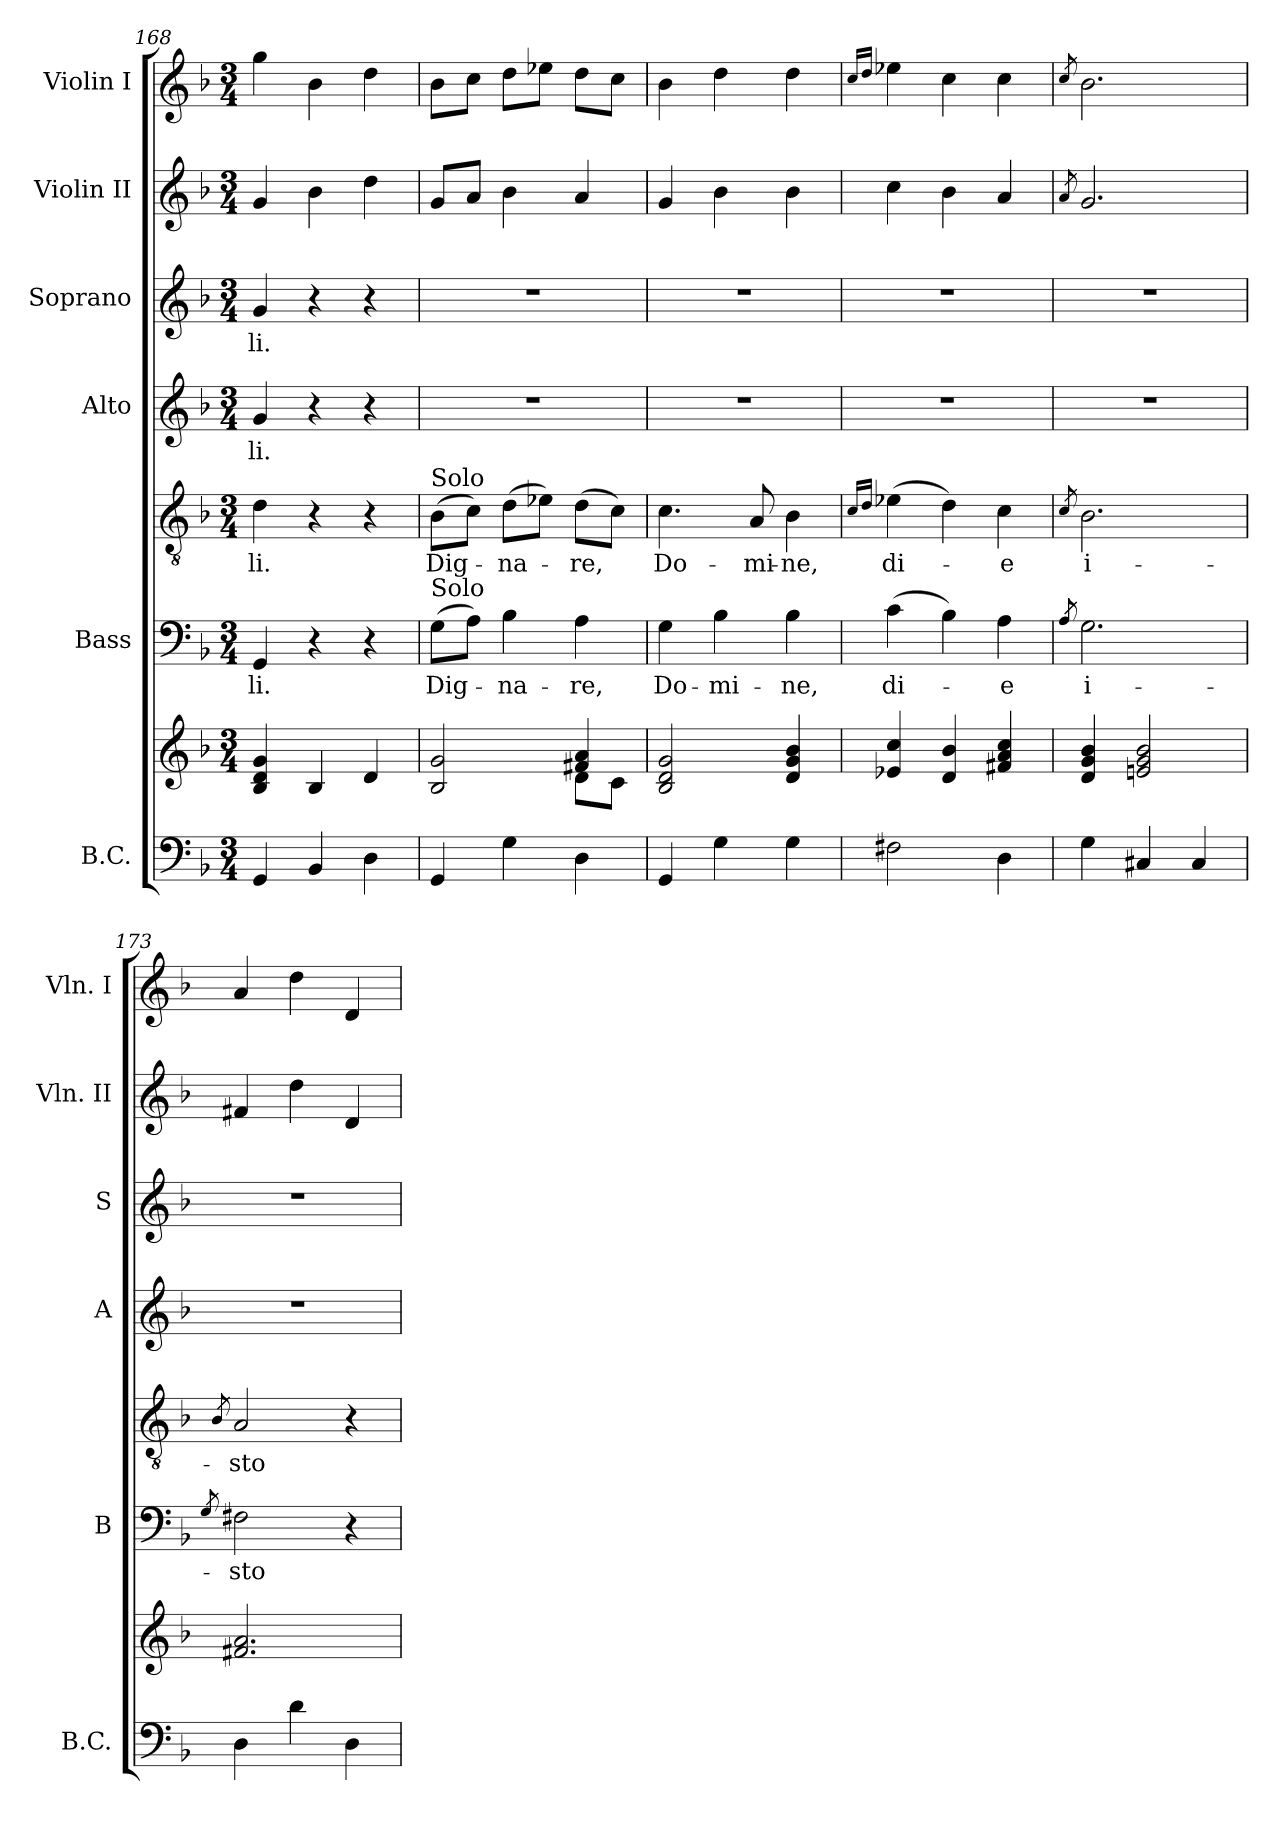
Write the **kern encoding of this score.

**kern	**kern	**kern	**text	**kern	**text	**kern	**text	**kern	**text	**kern	**kern
*part7	*part7	*part6	*part6	*part5	*part5	*part4	*part4	*part3	*part3	*part2	*part1
*staff8	*staff7	*staff6	*staff6	*staff5	*staff5	*staff4	*staff4	*staff3	*staff3	*staff2	*staff1
*I"B.C.	*	*I"Bass	*	*	*	*I"Alto	*	*I"Soprano	*	*I"Violin II	*I"Violin I
*I'B.C.	*	*I'B	*	*	*	*I'A	*	*I'S	*	*I'Vln. II	*I'Vln. I
*clefF4	*clefG2	*clefF4	*	*clefGv2	*	*clefG2	*	*clefG2	*	*clefG2	*clefG2
*k[b-]	*k[b-]	*k[b-]	*	*k[b-]	*	*k[b-]	*	*k[b-]	*	*k[b-]	*k[b-]
*F:	*F:	*F:	*	*F:	*	*F:	*	*F:	*	*F:	*F:
*M3/4	*M3/4	*M3/4	*	*M3/4	*	*M3/4	*	*M3/4	*	*M3/4	*M3/4
=168	=168	=168	=168	=168	=168	=168	=168	=168	=168	=168	=168
!	!	!	!LO:LY:b	!	!LO:LY:b	!	!LO:LY:b	!	!LO:LY:b	!	!
4GG/	4B-/ 4d/ 4g/	4GG/	-li.	4d\	-li.	4g/	-li.	4g/	-li.	4g/	4gg\
4BB-/	4B-/	4r	.	4r	.	4r	.	4r	.	4b-\	4b-\
4D\	4d/	4r	.	4r	.	4r	.	4r	.	4dd\	4dd\
=169	=169	=169	=169	=169	=169	=169	=169	=169	=169	=169	=169
*	*^	*	*	*	*	*	*	*	*	*	*
!	!	!	!	!	!LO:TX:a:t=Solo	!	!	!	!	!	!	!
!	!	!	!LO:TX:a:t=Solo	!	!	!	!	!	!	!	!	!
!	!	!	!	!LO:LY:b	!	!LO:LY:b	!	!	!	!	!	!
4GG/	2B-/ 2g/	2ryy	(>8G\L	Dig-	(>8B-\L	Dig-	2.r	.	2.r	.	8g/L	8b-\L
.	.	.	8A\J)	.	8c\J)	.	.	.	.	.	8a/J	8cc\J
!	!	!	!	!LO:LY:b	!	!LO:LY:b	!	!	!	!	!	!
4G\	.	.	4B-\	-na-	(>8d\L	-na-	.	.	.	.	4b-\	8dd\L
.	.	.	.	.	8e-X\J)	.	.	.	.	.	.	8ee-X\J
!	!	!	!	!LO:LY:b	!	!LO:LY:b	!	!	!	!	!	!
4D\	4f#X/ 4a/	8d\L	4A\	-re,	(>8d\L	-re,	.	.	.	.	4a/	8dd\L
.	.	8c\J	.	.	8c\J)	.	.	.	.	.	.	8cc\J
!!LO:LB:g=z
=170	=170	=170	=170	=170	=170	=170	=170	=170	=170	=170	=170	=170
!	!	!	!	!LO:LY:b	!	!LO:LY:b	!	!	!	!	!	!
*	*v	*v	*	*	*	*	*	*	*	*	*	*
4GG/	2B-/ 2d/ 2g/	4G\	Do-	4.c\	Do-	2.r	.	2.r	.	4g/	4b-\
!	!	!	!LO:LY:b	!	!	!	!	!	!	!	!
4G\	.	4B-\	-mi-	.	.	.	.	.	.	4b-\	4dd\
!	!	!	!	!	!LO:LY:b	!	!	!	!	!	!
.	.	.	.	8A/	-mi-	.	.	.	.	.	.
!	!	!	!LO:LY:b	!	!LO:LY:b	!	!	!	!	!	!
4G\	4d/ 4g/ 4b-/	4B-\	-ne,	4B-\	-ne,	.	.	.	.	4b-\	4dd\
=171	=171	=171	=171	=171	=171	=171	=171	=171	=171	=171	=171
.	.	.	.	16qc/LL	.	.	.	.	.	.	16qcc/LL
.	.	.	.	16qd/JJ	.	.	.	.	.	.	16qdd/JJ
!	!	!	!LO:LY:b	!	!LO:LY:b	!	!	!	!	!	!
2F#X\	4e-X/ 4cc/	(>4c\	di-	(>4e-X\	di-	2.r	.	2.r	.	4cc\	4ee-X\
.	4d/ 4b-/	4B-\)	.	4d\)	.	.	.	.	.	4b-\	4cc\
!	!	!	!LO:LY:b	!	!LO:LY:b	!	!	!	!	!	!
4D\	4f#X/ 4a/ 4cc/	4A\	-e	4c\	-e	.	.	.	.	4a/	4cc\
=172	=172	=172	=172	=172	=172	=172	=172	=172	=172	=172	=172
.	.	8qA/	.	8qc/	.	.	.	.	.	8qa/	8qcc/
!	!	!	!LO:LY:b	!	!LO:LY:b	!	!	!	!	!	!
4G\	4d/ 4g/ 4b-/	2.G\	i-	2.B-\	i-	2.r	.	2.r	.	2.g/	2.b-\
4C#X/	2eni/ 2g/ 2b-/	.	.	.	.	.	.	.	.	.	.
4C#/	.	.	.	.	.	.	.	.	.	.	.
=173	=173	=173	=173	=173	=173	=173	=173	=173	=173	=173	=173
.	.	8qG/	.	8qB-/	.	.	.	.	.	.	.
!	!	!	!LO:LY:b	!	!LO:LY:b	!	!	!	!	!	!
4D\	2.f#X/ 2.a/	2F#X\	-sto	2A/	-sto	2.r	.	2.r	.	4f#X/	4a/
4d\	.	.	.	.	.	.	.	.	.	4dd\	4dd\
4D\	.	4r	.	4r	.	.	.	.	.	4d/	4d/
=	=	=	=	=	=	=	=	=	=	=	=
*-	*-	*-	*-	*-	*-	*-	*-	*-	*-	*-	*-
